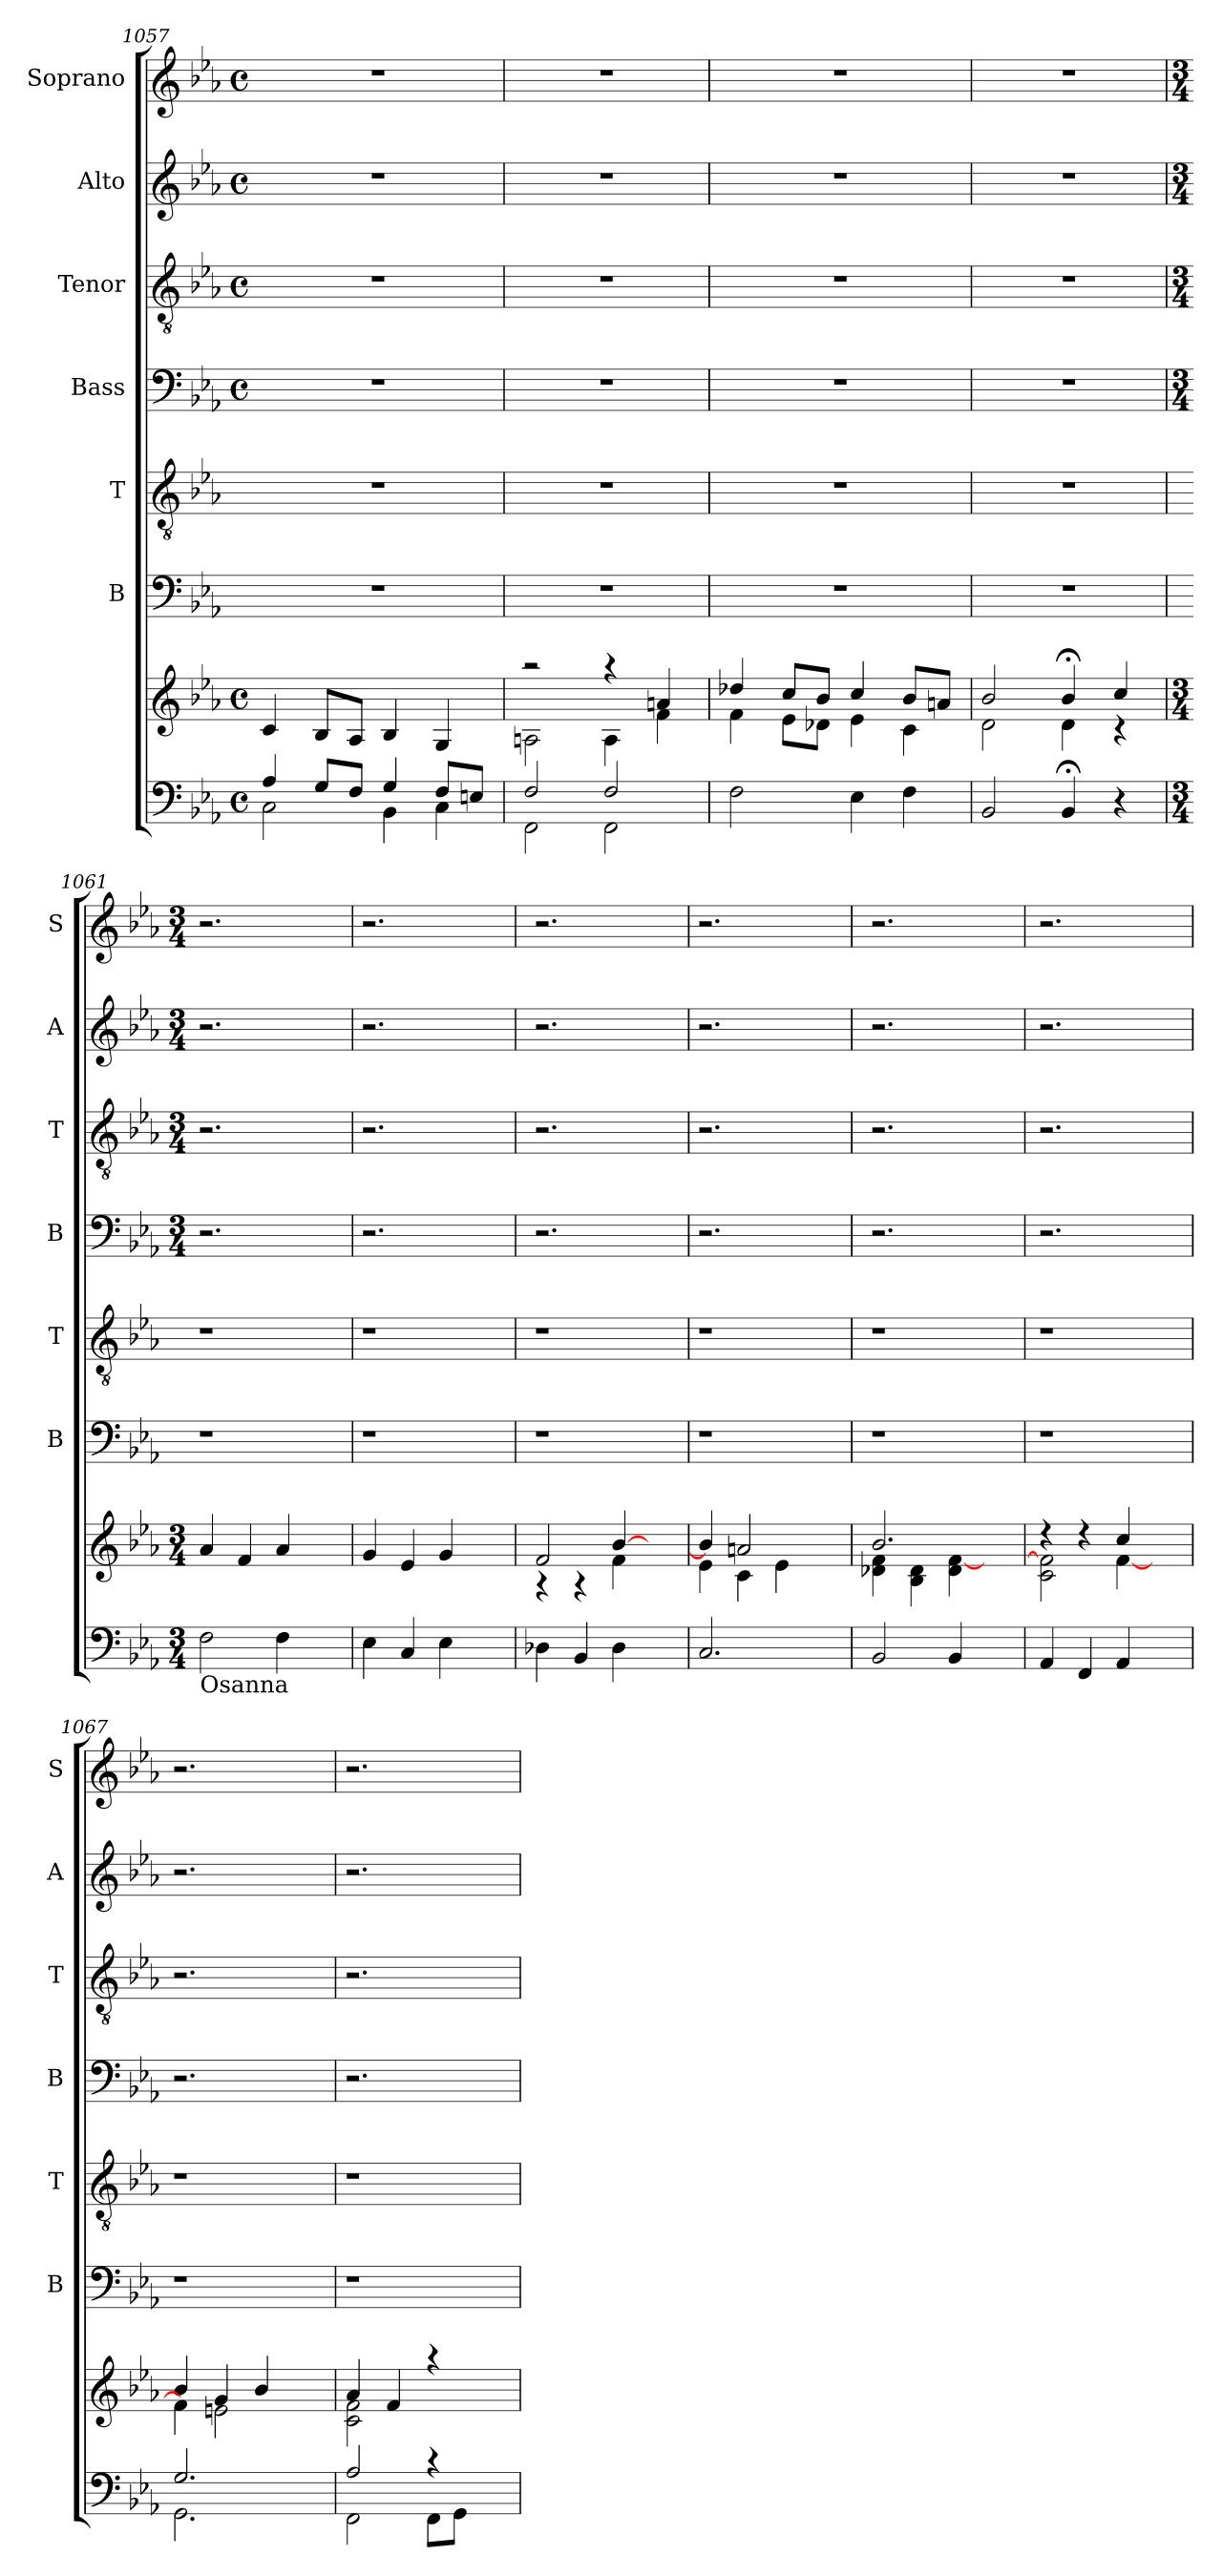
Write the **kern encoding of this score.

**kern	**kern	**kern	**kern	**kern	**kern	**kern	**kern
*part8	*part7	*part6	*part5	*part4	*part3	*part2	*part1
*staff8	*staff7	*staff6	*staff5	*staff4	*staff3	*staff2	*staff1
*	*	*I"B	*I"T	*I"Bass	*I"Tenor	*I"Alto	*I"Soprano
*	*	*I'B	*I'T	*I'B	*I'T	*I'A	*I'S
*clefF4	*clefG2	*clefF4	*clefGv2	*clefF4	*clefGv2	*clefG2	*clefG2
*k[b-e-a-]	*k[b-e-a-]	*k[b-e-a-]	*k[b-e-a-]	*k[b-e-a-]	*k[b-e-a-]	*k[b-e-a-]	*k[b-e-a-]
*E-:	*E-:	*E-:	*E-:	*E-:	*E-:	*E-:	*E-:
*M4/4	*M4/4	*	*	*M4/4	*M4/4	*M4/4	*M4/4
*met(c)	*met(c)	*	*	*met(c)	*met(c)	*met(c)	*met(c)
=1057	=1057	=1057	=1057	=1057	=1057	=1057	=1057
*^	*	*	*	*	*	*	*
4A-/	2C\	4c/	1r	1r	1r	1r	1r	1r
8G/L	.	8B-/L	.	.	.	.	.	.
8F/J	.	8A-/J	.	.	.	.	.	.
4G/	4BB-\	4B-/	.	.	.	.	.	.
8F/L	4C\	4G/	.	.	.	.	.	.
8En/J	.	.	.	.	.	.	.	.
!!LO:LB:g=z
=1058	=1058	=1058	=1058	=1058	=1058	=1058	=1058	=1058
*	*	*^	*	*	*	*	*	*
2F/	2FF\	2raa	2An\	1r	1r	1r	1r	1r	1r
2F/	2FF\	4raa	4A\	.	.	.	.	.	.
.	.	4an/	4f\	.	.	.	.	.	.
*v	*v	*	*	*	*	*	*	*	*
=1059	=1059	=1059	=1059	=1059	=1059	=1059	=1059	=1059
2F\	4dd-X/	4f\	1r	1r	1r	1r	1r	1r
.	8cc/L	8e-\L	.	.	.	.	.	.
.	8b-/J	8d-X\J	.	.	.	.	.	.
4E-\	4cc/	4e-\	.	.	.	.	.	.
4F\	8b-/L	4c\	.	.	.	.	.	.
.	8an/J	.	.	.	.	.	.	.
=1060	=1060	=1060	=1060	=1060	=1060	=1060	=1060	=1060
2BB-/	2b-/	2d\	1r	1r	1r	1r	1r	1r
4BB-;/	4b-;</	4d\	.	.	.	.	.	.
4r	4cc/	4rc	.	.	.	.	.	.
*	*v	*v	*	*	*	*	*	*
=1061	=1061	=1061	=1061	=1061	=1061	=1061	=1061
*M3/4	*M3/4	*	*	*M3/4	*M3/4	*M3/4	*M3/4
*	*^	*	*	*	*	*	*
!	!LO:TX:a:i:t=a tempo	!	!	!	!	!	!	!
!LO:TX:b:t=Osanna	!	!	!	!	!	!	!	!
*	*v	*v	*	*	*	*	*	*
2F\	4a-/	1r	1r	2.r	2.r	2.r	2.r
.	4f/	.	.	.	.	.	.
4F\	4a-/	.	.	.	.	.	.
4ryy	4ryy	.	.	4ryy	4ryy	4ryy	4ryy
=1062	=1062	=1062	=1062	=1062	=1062	=1062	=1062
4E-\	4g/	1r	1r	2.r	2.r	2.r	2.r
4C/	4e-/	.	.	.	.	.	.
4E-\	4g/	.	.	.	.	.	.
4ryy	4ryy	.	.	4ryy	4ryy	4ryy	4ryy
=1063	=1063	=1063	=1063	=1063	=1063	=1063	=1063
*	*^	*	*	*	*	*	*
4D-X\	2f/	4rA	1r	1r	2.r	2.r	2.r	2.r
4BB-/	.	4rA	.	.	.	.	.	.
4D-\	[<4b-/	4f\	.	.	.	.	.	.
4ryy	4ryy	4ryy	.	.	4ryy	4ryy	4ryy	4ryy
!!LO:LB:g=z
=1064	=1064	=1064	=1064	=1064	=1064	=1064	=1064	=1064
2.C/	4b-/]	4e-\	1r	1r	2.r	2.r	2.r	2.r
.	2an/	4c\	.	.	.	.	.	.
.	.	4e-\	.	.	.	.	.	.
4ryy	4ryy	4ryy	.	.	4ryy	4ryy	4ryy	4ryy
=1065	=1065	=1065	=1065	=1065	=1065	=1065	=1065	=1065
2BB-/	2.b-/	4d-X\ 4f\	1r	1r	2.r	2.r	2.r	2.r
.	.	4B-\ 4d-\	.	.	.	.	.	.
4BB-/	.	4d-\ [<4f\	.	.	.	.	.	.
4ryy	4ryy	4ryy	.	.	4ryy	4ryy	4ryy	4ryy
=1066	=1066	=1066	=1066	=1066	=1066	=1066	=1066	=1066
4AA-/	4rdd	2c\ 2f\]	1r	1r	2.r	2.r	2.r	2.r
4FF/	4rdd	.	.	.	.	.	.	.
4AA-/	4cc/	[<4f\	.	.	.	.	.	.
4ryy	4ryy	4ryy	.	.	4ryy	4ryy	4ryy	4ryy
=1067	=1067	=1067	=1067	=1067	=1067	=1067	=1067	=1067
*^	*	*	*	*	*	*	*	*
2.G/	2.GG\	4b-/	4f\]	1r	1r	2.r	2.r	2.r	2.r
.	.	4g/	2en\	.	.	.	.	.	.
.	.	4b-/	.	.	.	.	.	.	.
4ryy	4ryy	4ryy	4ryy	.	.	4ryy	4ryy	4ryy	4ryy
=1068	=1068	=1068	=1068	=1068	=1068	=1068	=1068	=1068	=1068
2A-/	2FF\	4a-/	2c\ 2f\	1r	1r	2.r	2.r	2.r	2.r
.	.	4f/	.	.	.	.	.	.	.
4rc	8FF\L	4raa	4ryy	.	.	.	.	.	.
.	8GG\J	.	.	.	.	.	.	.	.
4ryy	4ryy	4ryy	4ryy	.	.	4ryy	4ryy	4ryy	4ryy
*v	*v	*	*	*	*	*	*	*	*
*	*v	*v	*	*	*	*	*	*
=	=	=	=	=	=	=	=
*-	*-	*-	*-	*-	*-	*-	*-
